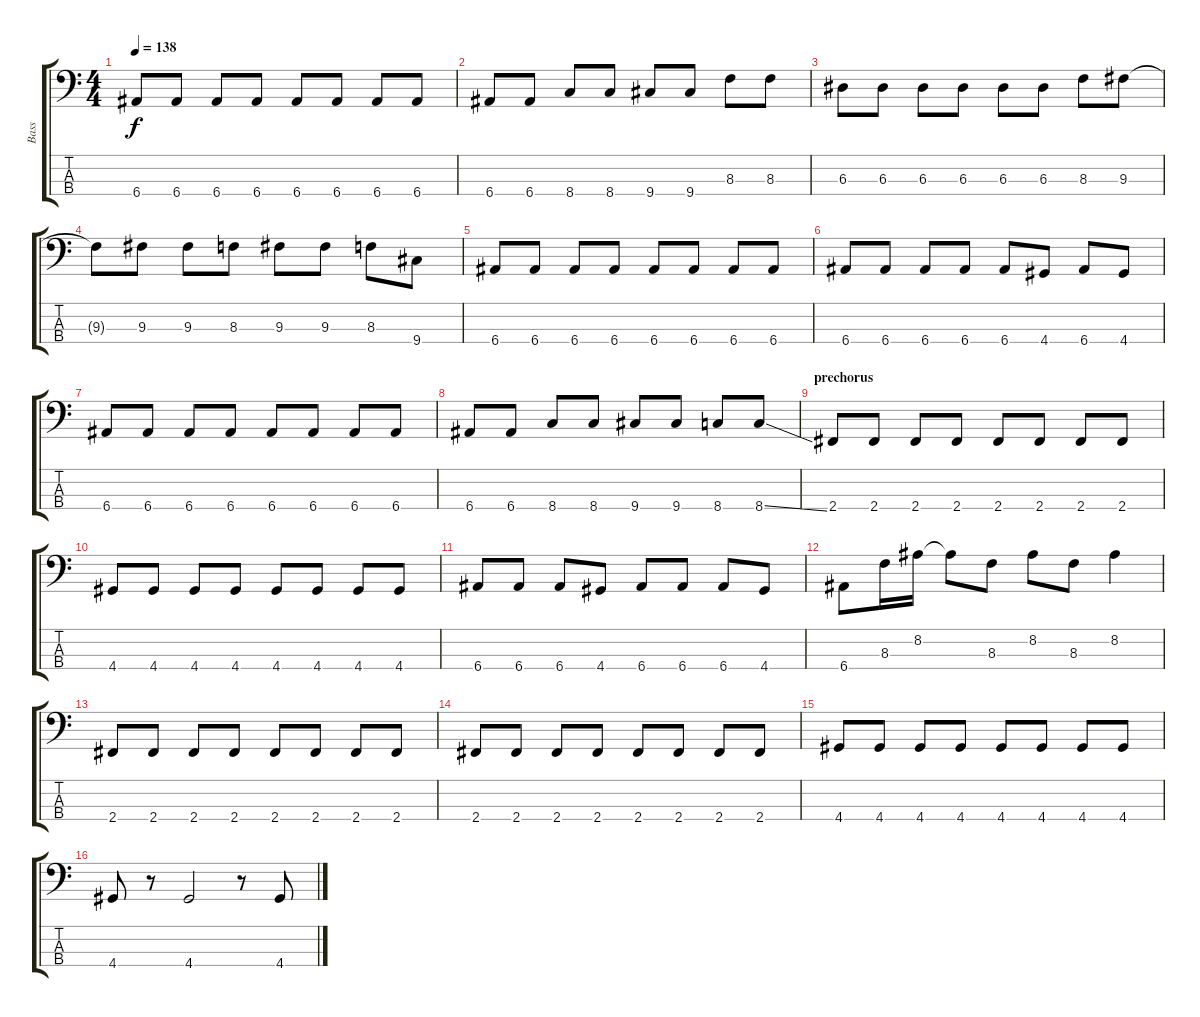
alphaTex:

\track ("Bass" "Bass") {instrument electricbassfinger}
\staff {score tabs}
\tuning (G2 D2 A1 E1) {hide}
\ts (4 4)
\tempo 138
\clef f4
\ks c
6.4.8{dy f} 6.4.8 6.4.8 6.4.8 6.4.8 6.4.8 6.4.8 6.4.8 |
6.4.8 6.4.8 8.4.8 8.4.8 9.4.8 9.4.8 8.3.8 8.3.8 |
6.3.8 6.3.8 6.3.8 6.3.8 6.3.8 6.3.8 8.3.8 9.3.8 |
9.3{t}.8 9.3.8 9.3.8 8.3.8 9.3.8 9.3.8 8.3.8 9.4.8 |
6.4.8 6.4.8 6.4.8 6.4.8 6.4.8 6.4.8 6.4.8 6.4.8 |
6.4.8 6.4.8 6.4.8 6.4.8 6.4.8 4.4.8 6.4.8 4.4.8 |
6.4.8 6.4.8 6.4.8 6.4.8 6.4.8 6.4.8 6.4.8 6.4.8 |
6.4.8 6.4.8 8.4.8 8.4.8 9.4.8 9.4.8 8.4.8 8.4{ss}.8 |
\section ("" "prechorus")
2.4.8 2.4.8 2.4.8 2.4.8 2.4.8 2.4.8 2.4.8 2.4.8 |
4.4.8 4.4.8 4.4.8 4.4.8 4.4.8 4.4.8 4.4.8 4.4.8 |
6.4.8 6.4.8 6.4.8 4.4.8 6.4.8 6.4.8 6.4.8 4.4.8 |
6.4.8 8.3.16 8.2.16 8.2{t}.8 8.3.8 8.2.8 8.3.8 8.2.4 |
2.4.8 2.4.8 2.4.8 2.4.8 2.4.8 2.4.8 2.4.8 2.4.8 |
2.4.8 2.4.8 2.4.8 2.4.8 2.4.8 2.4.8 2.4.8 2.4.8 |
4.4.8 4.4.8 4.4.8 4.4.8 4.4.8 4.4.8 4.4.8 4.4.8 |
4.4.8 r.8 4.4.2 r.8 4.4.8
